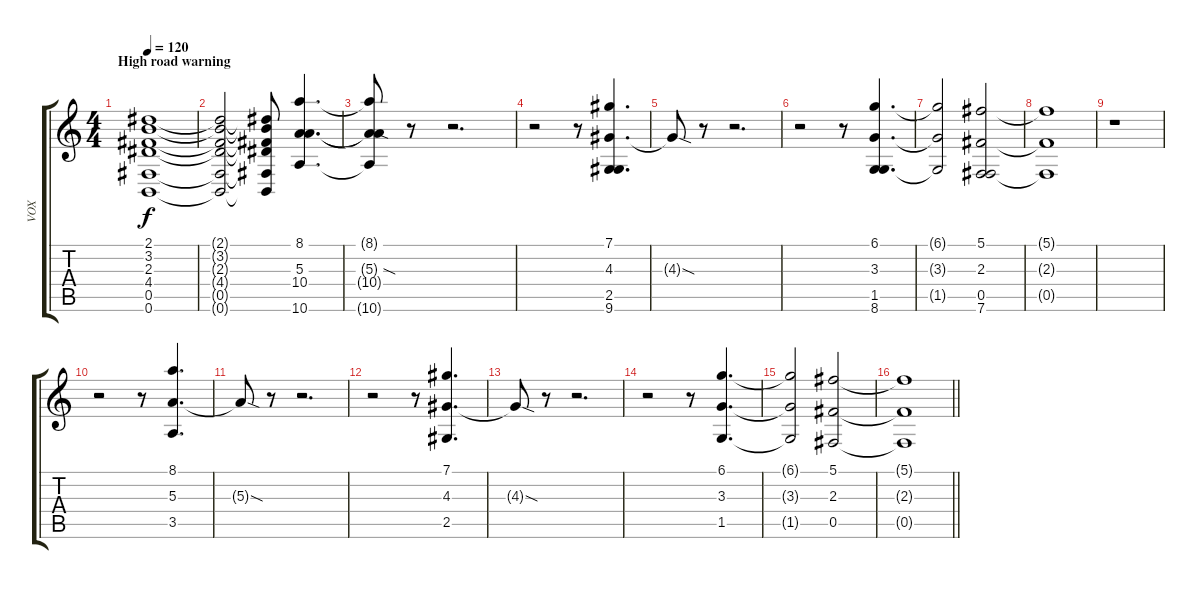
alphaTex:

\track ("VOX" "VOX") {instrument acousticgrandpiano}
\staff {score tabs}
\tuning (Db5 Ab4 E4 B3 Gb3 B2) {hide}
\ts (4 4)
\section ("" "High road warning")
\tempo 120
\clef g2
\ks c
(2.1{t} 3.2{t} 2.3{t} 4.4{t} 0.5{t} 0.6{t}).1{dy f} |
(2.1{t} 3.2{t} 2.3{t} 4.4{t} 0.5{t} 0.6{t}).2 (2.1{t} 3.2{t} 2.3{t} 4.4{t} 0.5{t} 0.6{t}).8 (8.1 5.3 10.4 10.6).4{d} |
(8.1{t} 5.3{sod t} 10.4{t} 10.6{t}).8 r.8 r.2{d} |
r.2 r.8 (7.1 4.3 2.5 9.6).4{d} |
4.3{sod t}.8 r.8 r.2{d} |
r.2 r.8 (6.1 3.3 1.5 8.6).4{d} |
(6.1{t} 3.3{t} 1.5{t}).2 (5.1 2.3 0.5 7.6).2 |
(5.1{t} 2.3{t} 0.5{t}).1 |
r.1 |
r.2 r.8 (8.1 5.3 3.5).4{d} |
5.3{sod t}.8 r.8 r.2{d} |
r.2 r.8 (7.1 4.3 2.5).4{d} |
4.3{sod t}.8 r.8 r.2{d} |
r.2 r.8 (6.1 3.3 1.5).4{d} |
(6.1{t} 3.3{t} 1.5{t}).2 (5.1 2.3 0.5).2 |
\barLineRight lightlight
(5.1{t} 2.3{t} 0.5{t}).1
